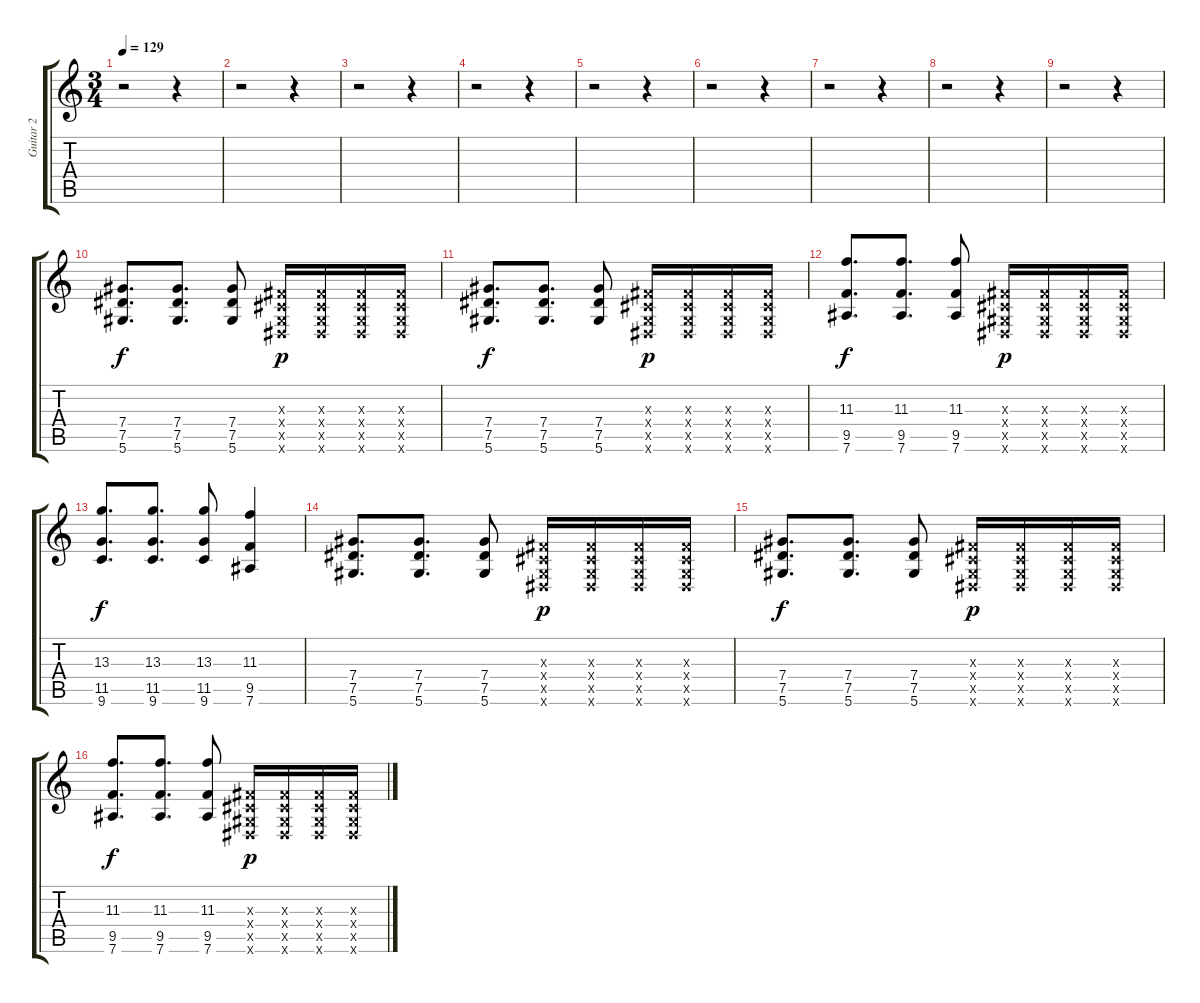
\track ("Guitar 2" "Guitar 2") {instrument distortionguitar}
\staff {score tabs}
\tuning (Eb4 Bb3 Gb3 Db3 Ab2 Eb2) {hide}
\ts (3 4)
\tempo 129
\clef g2
\ks c
r.2{dy f} r.4 |
r.2 r.4 |
r.2 r.4 |
r.2 r.4 |
r.2 r.4 |
r.2 r.4 |
r.2 r.4 |
r.2 r.4 |
r.2 r.4 |
(7.4 7.5 5.6).8{d volume 14} (7.4 7.5 5.6).8{d} (7.4 7.5 5.6).8 (0.3{x} 0.4{x} 0.5{x} 0.6{x}).16{dy p} (0.3{x} 0.4{x} 0.5{x} 0.6{x}).16 (0.3{x} 0.4{x} 0.5{x} 0.6{x}).16 (0.3{x} 0.4{x} 0.5{x} 0.6{x}).16 |
(7.4 7.5 5.6).8{d dy f} (7.4 7.5 5.6).8{d} (7.4 7.5 5.6).8 (0.3{x} 0.4{x} 0.5{x} 0.6{x}).16{dy p} (0.3{x} 0.4{x} 0.5{x} 0.6{x}).16 (0.3{x} 0.4{x} 0.5{x} 0.6{x}).16 (0.3{x} 0.4{x} 0.5{x} 0.6{x}).16 |
(11.3 9.5 7.6).8{d dy f} (11.3 9.5 7.6).8{d} (11.3 9.5 7.6).8 (0.3{x} 0.4{x} 0.5{x} 0.6{x}).16{dy p} (0.3{x} 0.4{x} 0.5{x} 0.6{x}).16 (0.3{x} 0.4{x} 0.5{x} 0.6{x}).16 (0.3{x} 0.4{x} 0.5{x} 0.6{x}).16 |
(13.3 11.5 9.6).8{d dy f} (13.3 11.5 9.6).8{d} (13.3 11.5 9.6).8 (11.3 9.5 7.6).4 |
(7.4 7.5 5.6).8{d} (7.4 7.5 5.6).8{d} (7.4 7.5 5.6).8 (0.3{x} 0.4{x} 0.5{x} 0.6{x}).16{dy p} (0.3{x} 0.4{x} 0.5{x} 0.6{x}).16 (0.3{x} 0.4{x} 0.5{x} 0.6{x}).16 (0.3{x} 0.4{x} 0.5{x} 0.6{x}).16 |
(7.4 7.5 5.6).8{d dy f} (7.4 7.5 5.6).8{d} (7.4 7.5 5.6).8 (0.3{x} 0.4{x} 0.5{x} 0.6{x}).16{dy p} (0.3{x} 0.4{x} 0.5{x} 0.6{x}).16 (0.3{x} 0.4{x} 0.5{x} 0.6{x}).16 (0.3{x} 0.4{x} 0.5{x} 0.6{x}).16 |
(11.3 9.5 7.6).8{d dy f} (11.3 9.5 7.6).8{d} (11.3 9.5 7.6).8 (0.3{x} 0.4{x} 0.5{x} 0.6{x}).16{dy p} (0.3{x} 0.4{x} 0.5{x} 0.6{x}).16 (0.3{x} 0.4{x} 0.5{x} 0.6{x}).16 (0.3{x} 0.4{x} 0.5{x} 0.6{x}).16
